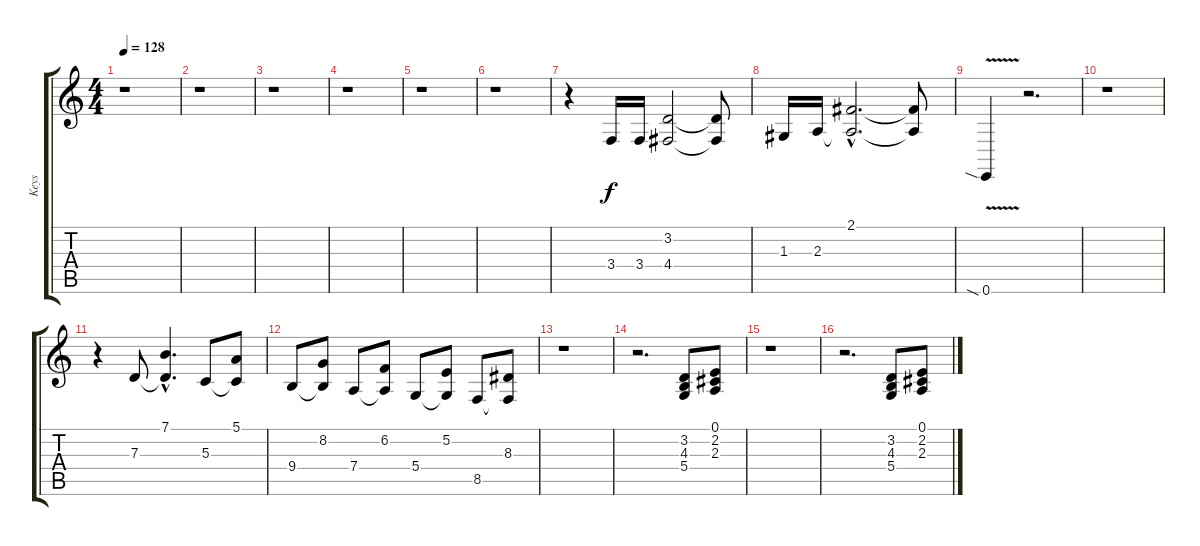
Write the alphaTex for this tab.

\track ("Keys" "Keys") {instrument rockorgan}
\staff {score tabs}
\tuning (E4 B3 G3 D3 A2 E2) {hide}
\ts (4 4)
\tempo 128
\clef g2
\ks c
r.1{dy f instrument rockorgan} |
r.1 |
r.1 |
r.1 |
r.1 |
r.1 |
r.4 3.4.16 3.4.16 (3.2 4.4).2 (3.2{t} 4.4{t}).8 |
1.3.16 2.3.16 (2.1{hac} 2.3{hac t}).2{d} (2.1{t} 2.3{t}).8 |
0.6{v sia}.4 r.2{d} |
r.1 |
r.4 7.3.8 (7.1{hac} 7.3{hac t}).4{d} 5.3.8 (5.1 5.3{t}).8 |
9.4.8 (8.2 9.4{t}).8 7.4.8 (6.2 7.4{t}).8 5.4.8 (5.2 5.4{t}).8 8.5.8 (8.3 8.5{t}).8 |
r.1 |
r.2{d} (3.2 4.3 5.4).8 (0.1 2.2 2.3).8 |
r.1 |
r.2{d} (3.2 4.3 5.4).8 (0.1 2.2 2.3).8
